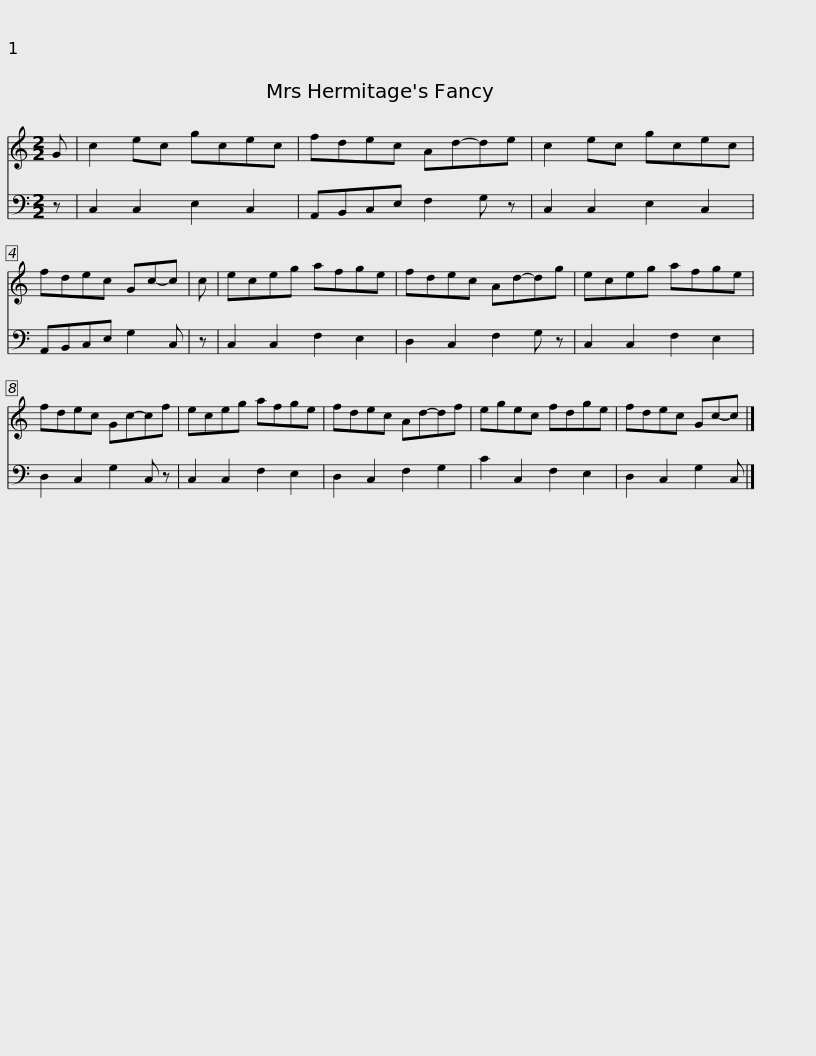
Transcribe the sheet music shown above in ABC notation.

X:1
%%score 1 2
L:1/8
M:2/2
I:linebreak $
K:C
V:1 treble
V:2 bass
V:1
 G | c2 ec gcec | fdec Ad-de | c2 ec gcec | fdec Gc-c | %5
 c | eceg afge |$ fdec Ad-dg | eceg afge | fdec Gc-cf | %10
 eceg afge | fdec Ad-df |$ egec fdge | fdec Gc-c |] %14
V:2
 z | C,2 C,2 E,2 C,2 | A,,B,,C,E, F,2 G, z | C,2 C,2 E,2 C,2 | A,,B,,C,E, G,2 C, | %5
 z | C,2 C,2 F,2 E,2 |$ D,2 C,2 F,2 G, z | C,2 C,2 F,2 E,2 | D,2 C,2 G,2 C, z | %10
 C,2 C,2 F,2 E,2 | D,2 C,2 F,2 G,2 |$ C2 C,2 F,2 E,2 | D,2 C,2 G,2 C, |] %14
